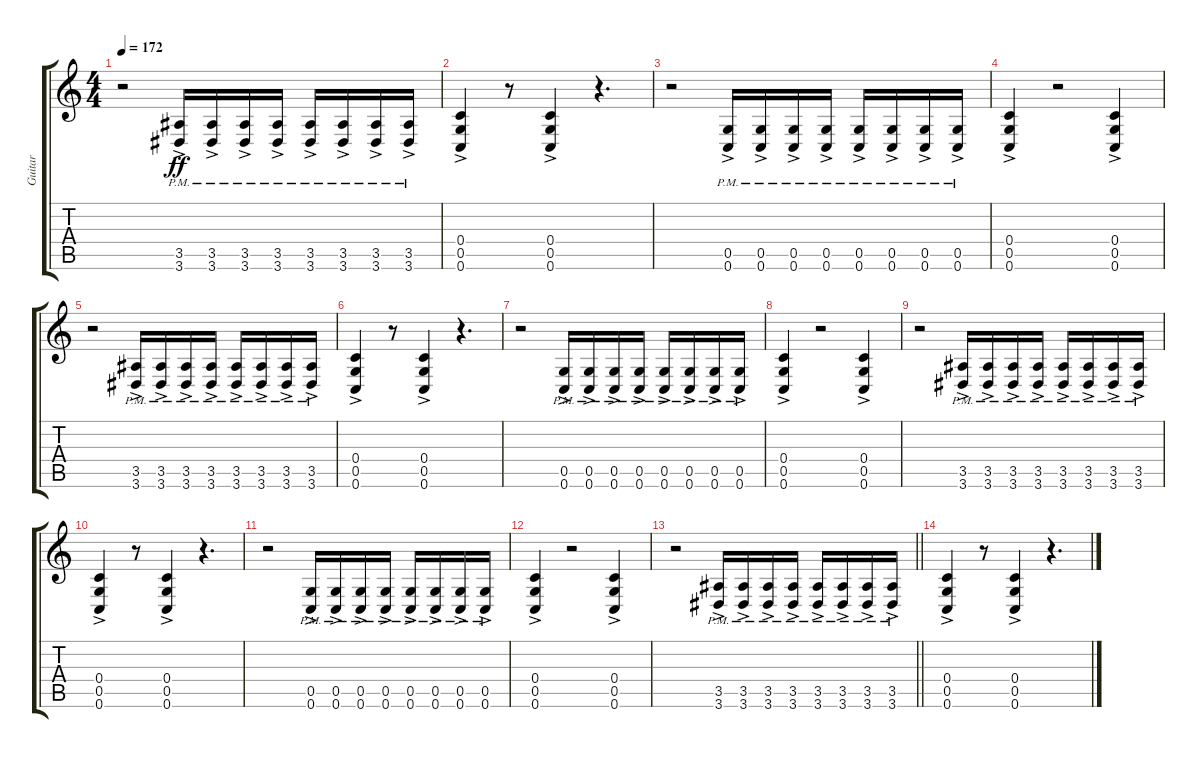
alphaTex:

\track ("Guitar" "Guitar") {instrument distortionguitar}
\staff {score tabs}
\tuning (D4 A3 F3 C3 G2 C2) {hide}
\ts (4 4)
\tempo 172
\clef g2
\ks c
r.2{dy ff} (3.5{ac pm} 3.6{ac pm}).16 (3.5{ac pm} 3.6{ac pm}).16 (3.5{ac pm} 3.6{ac pm}).16 (3.5{ac pm} 3.6{ac pm}).16 (3.5{ac pm} 3.6{ac pm}).16 (3.5{ac pm} 3.6{ac pm}).16 (3.5{ac pm} 3.6{ac pm}).16 (3.5{ac pm} 3.6{ac pm}).16 |
(0.4{ac} 0.5{ac} 0.6{ac}).4 r.8 (0.4{ac} 0.5{ac} 0.6{ac}).4 r.4{d} |
r.2 (0.5{ac pm} 0.6{ac pm}).16 (0.5{ac pm} 0.6{ac pm}).16 (0.5{ac pm} 0.6{ac pm}).16 (0.5{ac pm} 0.6{ac pm}).16 (0.5{ac pm} 0.6{ac pm}).16 (0.5{ac pm} 0.6{ac pm}).16 (0.5{ac pm} 0.6{ac pm}).16 (0.5{ac pm} 0.6{ac pm}).16 |
(0.4{ac} 0.5{ac} 0.6{ac}).4 r.2 (0.4{ac} 0.5{ac} 0.6{ac}).4 |
r.2 (3.5{ac pm} 3.6{ac pm}).16 (3.5{ac pm} 3.6{ac pm}).16 (3.5{ac pm} 3.6{ac pm}).16 (3.5{ac pm} 3.6{ac pm}).16 (3.5{ac pm} 3.6{ac pm}).16 (3.5{ac pm} 3.6{ac pm}).16 (3.5{ac pm} 3.6{ac pm}).16 (3.5{ac pm} 3.6{ac pm}).16 |
(0.4{ac} 0.5{ac} 0.6{ac}).4 r.8 (0.4{ac} 0.5{ac} 0.6{ac}).4 r.4{d} |
r.2 (0.5{ac pm} 0.6{ac pm}).16 (0.5{ac pm} 0.6{ac pm}).16 (0.5{ac pm} 0.6{ac pm}).16 (0.5{ac pm} 0.6{ac pm}).16 (0.5{ac pm} 0.6{ac pm}).16 (0.5{ac pm} 0.6{ac pm}).16 (0.5{ac pm} 0.6{ac pm}).16 (0.5{ac pm} 0.6{ac pm}).16 |
(0.4{ac} 0.5{ac} 0.6{ac}).4 r.2 (0.4{ac} 0.5{ac} 0.6{ac}).4 |
r.2 (3.5{ac pm} 3.6{ac pm}).16 (3.5{ac pm} 3.6{ac pm}).16 (3.5{ac pm} 3.6{ac pm}).16 (3.5{ac pm} 3.6{ac pm}).16 (3.5{ac pm} 3.6{ac pm}).16 (3.5{ac pm} 3.6{ac pm}).16 (3.5{ac pm} 3.6{ac pm}).16 (3.5{ac pm} 3.6{ac pm}).16 |
(0.4{ac} 0.5{ac} 0.6{ac}).4 r.8 (0.4{ac} 0.5{ac} 0.6{ac}).4 r.4{d} |
r.2 (0.5{ac pm} 0.6{ac pm}).16 (0.5{ac pm} 0.6{ac pm}).16 (0.5{ac pm} 0.6{ac pm}).16 (0.5{ac pm} 0.6{ac pm}).16 (0.5{ac pm} 0.6{ac pm}).16 (0.5{ac pm} 0.6{ac pm}).16 (0.5{ac pm} 0.6{ac pm}).16 (0.5{ac pm} 0.6{ac pm}).16 |
(0.4{ac} 0.5{ac} 0.6{ac}).4 r.2 (0.4{ac} 0.5{ac} 0.6{ac}).4 |
\barLineRight lightlight
r.2 (3.5{ac pm} 3.6{ac pm}).16 (3.5{ac pm} 3.6{ac pm}).16 (3.5{ac pm} 3.6{ac pm}).16 (3.5{ac pm} 3.6{ac pm}).16 (3.5{ac pm} 3.6{ac pm}).16 (3.5{ac pm} 3.6{ac pm}).16 (3.5{ac pm} 3.6{ac pm}).16 (3.5{ac pm} 3.6{ac pm}).16 |
\section ("" "")
(0.4{ac} 0.5{ac} 0.6{ac}).4 r.8 (0.4{ac} 0.5{ac} 0.6{ac}).4 r.4{d}
